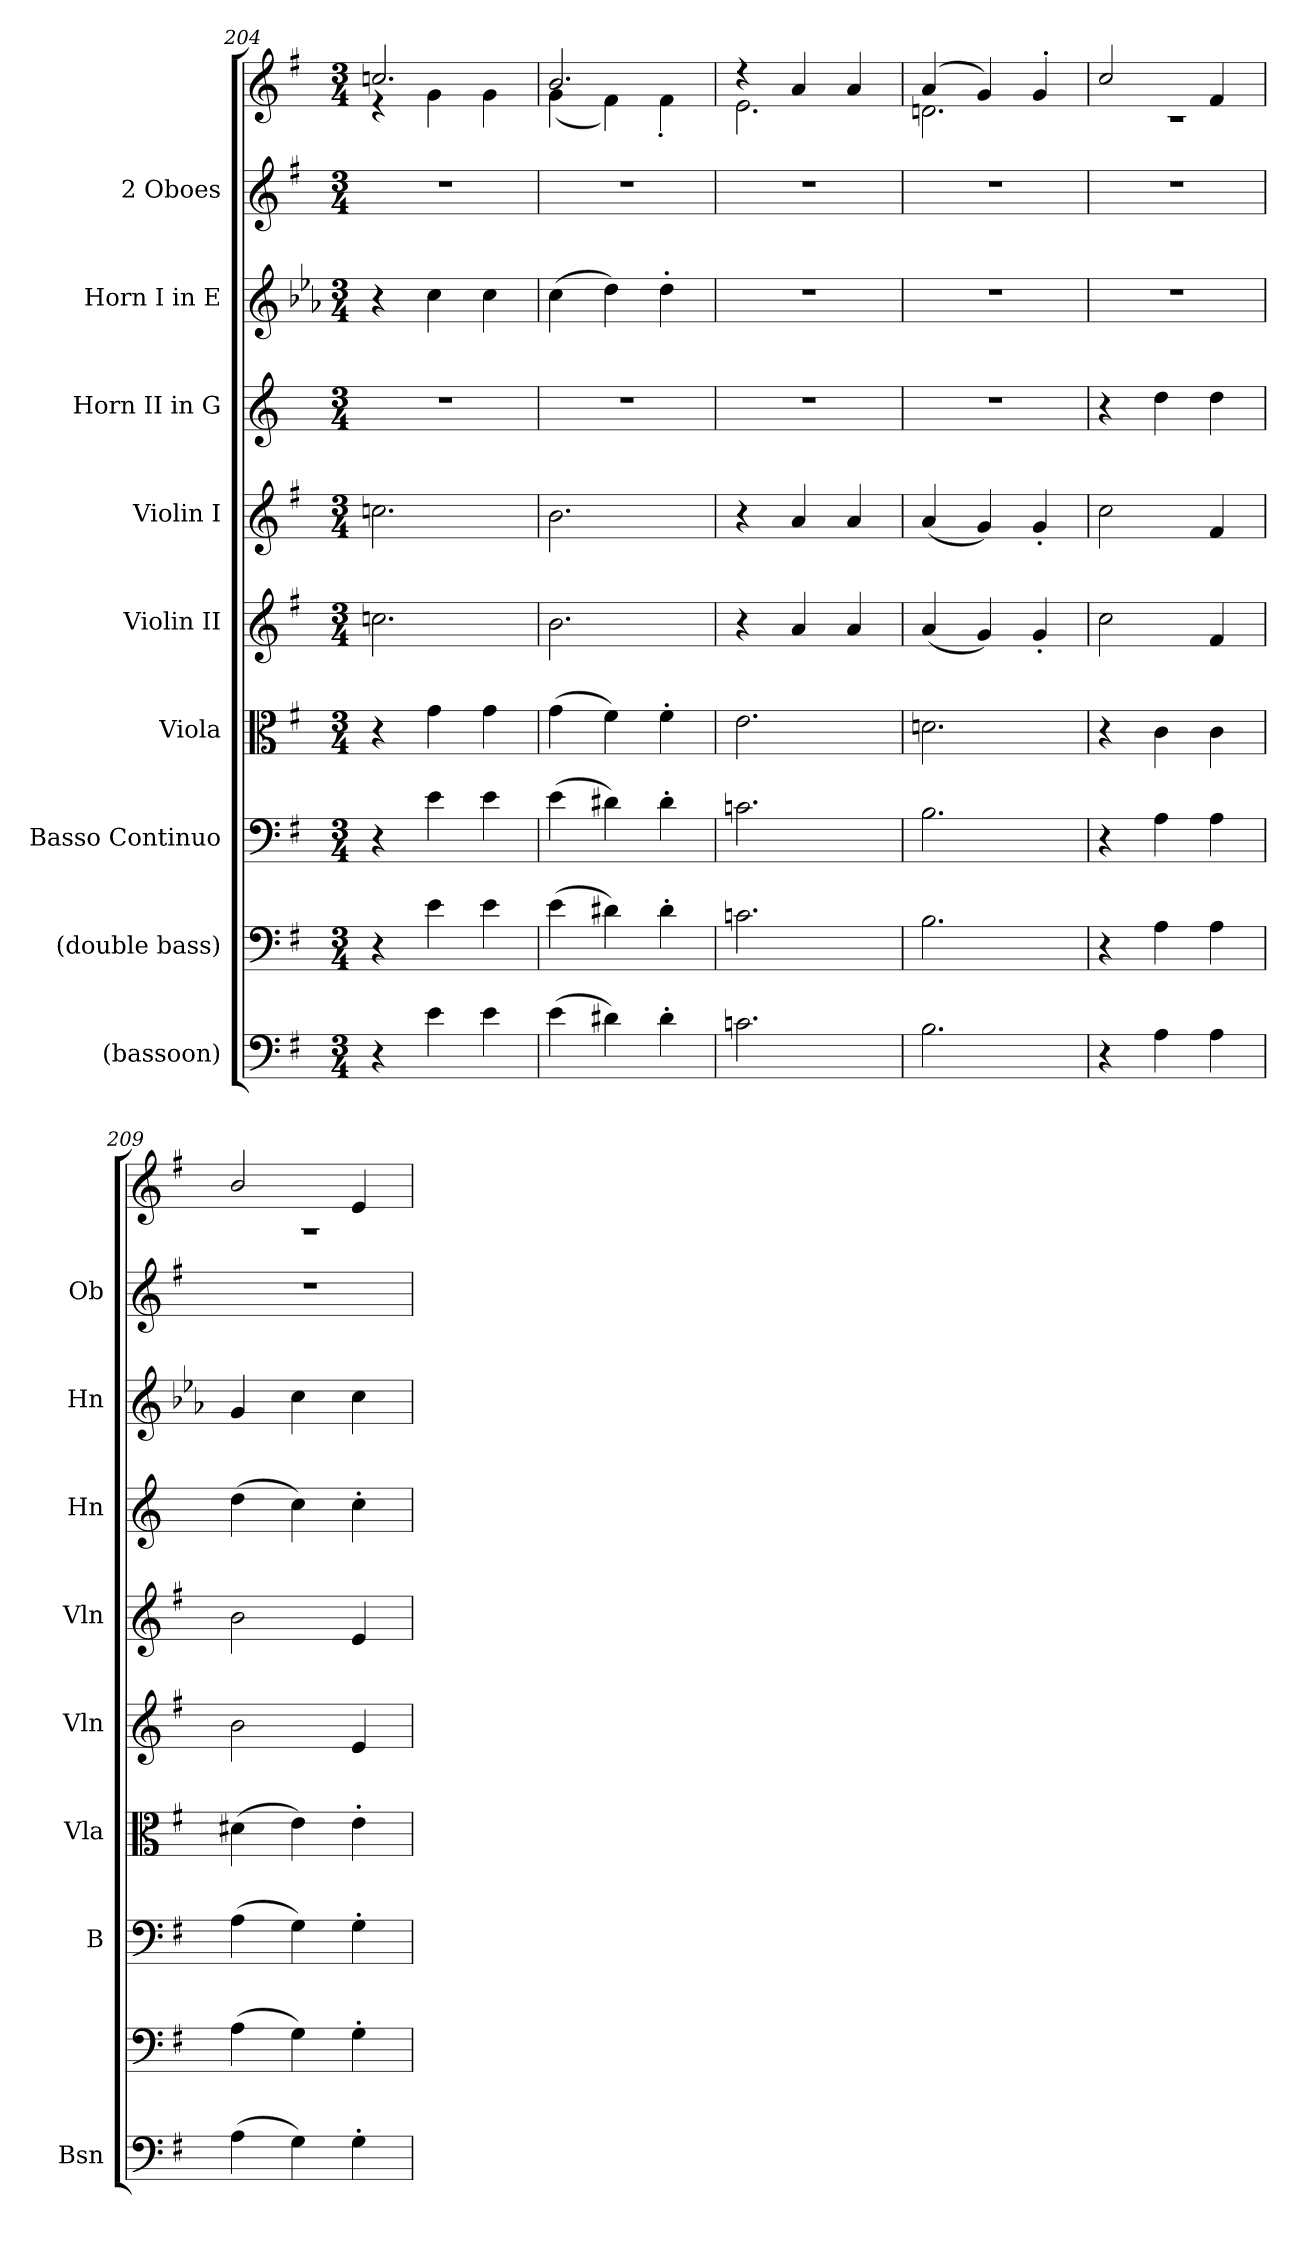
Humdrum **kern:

**kern	**kern	**kern	**kern	**kern	**kern	**kern	**kern	**kern	**kern
*part9	*part8	*part7	*part6	*part5	*part4	*part3	*part2	*part1	*part1
*staff10	*staff9	*staff8	*staff7	*staff6	*staff5	*staff4	*staff3	*staff2	*staff1
*I"(bassoon)	*I"(double bass)	*I"Basso Continuo	*I"Viola	*I"Violin II	*I"Violin I	*I"Horn II in G	*I"Horn I in E	*I"2 Oboes	*
*I'Bsn	*	*I'B	*I'Vla	*I'Vln	*I'Vln	*I'Hn	*I'Hn	*I'Ob	*
*clefF4	*clefF4	*clefF4	*clefC3	*clefG2	*clefG2	*clefG2	*clefG2	*clefG2	*clefG2
*	*	*	*	*	*	*ITrd3c5	*ITrd5c8	*	*
*k[f#]	*k[f#]	*k[f#]	*k[f#]	*k[f#]	*k[f#]	*k[f#]	*k[f#]	*k[f#]	*k[f#]
*M3/4	*M3/4	*M3/4	*M3/4	*M3/4	*M3/4	*M3/4	*M3/4	*M3/4	*M3/4
=204	=204	=204	=204	=204	=204	=204	=204	=204	=204
*	*	*	*	*	*	*	*	*	*^
4r	4r	4r	4r	2.ccn	2.ccn	2.r	4r	2.r	2.ccn	4r
4e	4e	4e	4g	.	.	.	4e	.	.	4g
4e	4e	4e	4g	.	.	.	4e	.	.	4g
=205	=205	=205	=205	=205	=205	=205	=205	=205	=205	=205
(4e	(4e	(4e	(4g	2.b	2.b	2.r	(4e	2.r	2.b	(4g
4d#X)	4d#X)	4d#X)	4f#)	.	.	.	4f#)	.	.	4f#)
4d#'	4d#'	4d#'	4f#'	.	.	.	4f#'	.	.	4f#'
=206	=206	=206	=206	=206	=206	=206	=206	=206	=206	=206
2.cn	2.cn	2.cn	2.e	4r	4r	2.r	2.r	2.r	4r	2.e
.	.	.	.	4a	4a	.	.	.	4a	.
.	.	.	.	4a	4a	.	.	.	4a	.
=207	=207	=207	=207	=207	=207	=207	=207	=207	=207	=207
2.B	2.B	2.B	2.dn	(4a	(4a	2.r	2.r	2.r	(4a	2.dn
.	.	.	.	4g)	4g)	.	.	.	4g)	.
.	.	.	.	4g'	4g'	.	.	.	4g'	.
=208	=208	=208	=208	=208	=208	=208	=208	=208	=208	=208
4r	4r	4r	4r	2cc	2cc	4r	2.r	2.r	2cc	2.r
4A	4A	4A	4c	.	.	4a	.	.	.	.
4A	4A	4A	4c	4f#	4f#	4a	.	.	4f#	.
=209	=209	=209	=209	=209	=209	=209	=209	=209	=209	=209
(4A	(4A	(4A	(4d#X	2b	2b	(4a	4B	2.r	2b	2.r
4G)	4G)	4G)	4e)	.	.	4g)	4e	.	.	.
4G'	4G'	4G'	4e'	4e	4e	4g'	4e	.	4e	.
*	*	*	*	*	*	*	*	*	*v	*v
=	=	=	=	=	=	=	=	=	=
*-	*-	*-	*-	*-	*-	*-	*-	*-	*-
